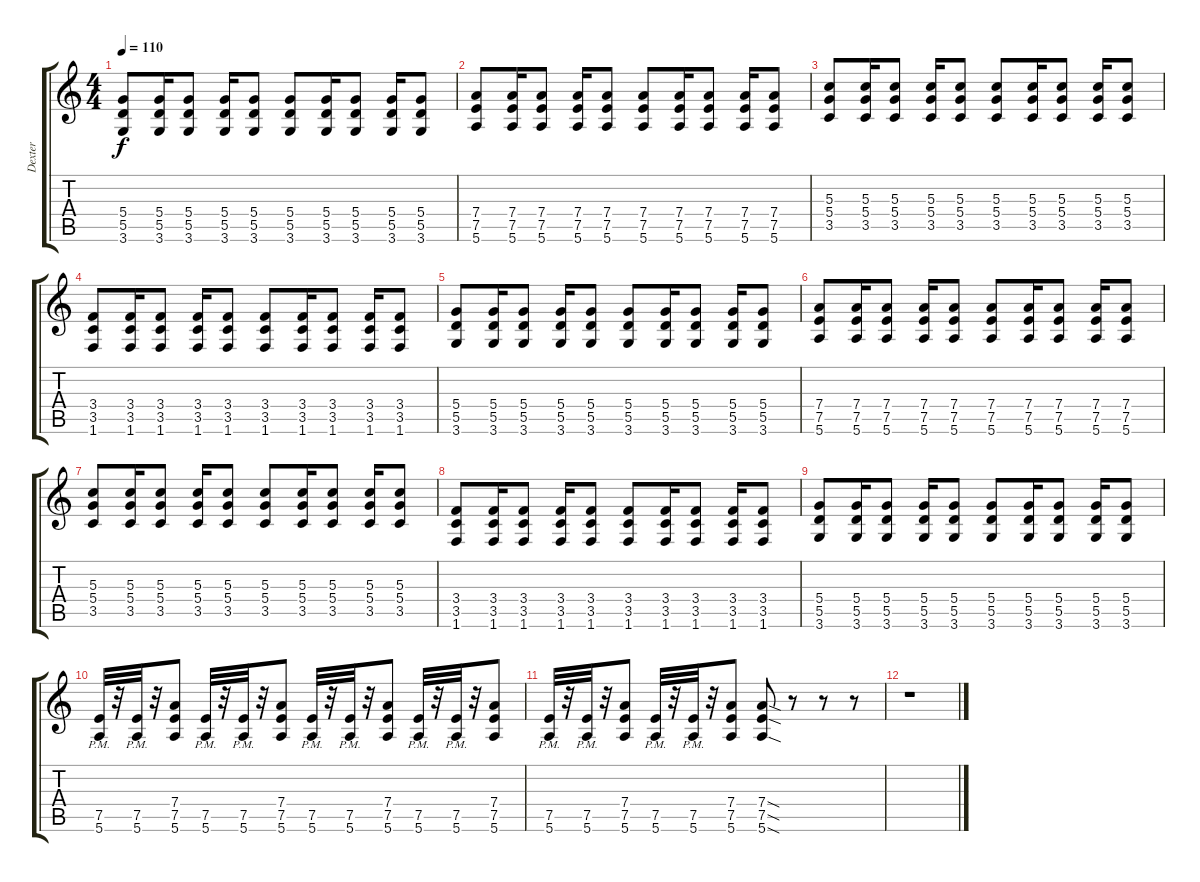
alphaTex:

\track ("Dexter" "Dexter") {instrument distortionguitar}
\staff {score tabs}
\tuning (E4 B3 G3 D3 A2 E2) {hide}
\ts (4 4)
\tempo 110
\clef g2
\ks c
(5.4 5.5 3.6).8{dy f} (5.4 5.5 3.6).16 (5.4 5.5 3.6).8 (5.4 5.5 3.6).16 (5.4 5.5 3.6).8 (5.4 5.5 3.6).8 (5.4 5.5 3.6).16 (5.4 5.5 3.6).8 (5.4 5.5 3.6).16 (5.4 5.5 3.6).8 |
(7.4 7.5 5.6).8 (7.4 7.5 5.6).16 (7.4 7.5 5.6).8 (7.4 7.5 5.6).16 (7.4 7.5 5.6).8 (7.4 7.5 5.6).8 (7.4 7.5 5.6).16 (7.4 7.5 5.6).8 (7.4 7.5 5.6).16 (7.4 7.5 5.6).8 |
(5.3 5.4 3.5).8 (5.3 5.4 3.5).16 (5.3 5.4 3.5).8 (5.3 5.4 3.5).16 (5.3 5.4 3.5).8 (5.3 5.4 3.5).8 (5.3 5.4 3.5).16 (5.3 5.4 3.5).8 (5.3 5.4 3.5).16 (5.3 5.4 3.5).8 |
(3.4 3.5 1.6).8 (3.4 3.5 1.6).16 (3.4 3.5 1.6).8 (3.4 3.5 1.6).16 (3.4 3.5 1.6).8 (3.4 3.5 1.6).8 (3.4 3.5 1.6).16 (3.4 3.5 1.6).8 (3.4 3.5 1.6).16 (3.4 3.5 1.6).8 |
(5.4 5.5 3.6).8 (5.4 5.5 3.6).16 (5.4 5.5 3.6).8 (5.4 5.5 3.6).16 (5.4 5.5 3.6).8 (5.4 5.5 3.6).8 (5.4 5.5 3.6).16 (5.4 5.5 3.6).8 (5.4 5.5 3.6).16 (5.4 5.5 3.6).8 |
(7.4 7.5 5.6).8 (7.4 7.5 5.6).16 (7.4 7.5 5.6).8 (7.4 7.5 5.6).16 (7.4 7.5 5.6).8 (7.4 7.5 5.6).8 (7.4 7.5 5.6).16 (7.4 7.5 5.6).8 (7.4 7.5 5.6).16 (7.4 7.5 5.6).8 |
(5.3 5.4 3.5).8 (5.3 5.4 3.5).16 (5.3 5.4 3.5).8 (5.3 5.4 3.5).16 (5.3 5.4 3.5).8 (5.3 5.4 3.5).8 (5.3 5.4 3.5).16 (5.3 5.4 3.5).8 (5.3 5.4 3.5).16 (5.3 5.4 3.5).8 |
(3.4 3.5 1.6).8 (3.4 3.5 1.6).16 (3.4 3.5 1.6).8 (3.4 3.5 1.6).16 (3.4 3.5 1.6).8 (3.4 3.5 1.6).8 (3.4 3.5 1.6).16 (3.4 3.5 1.6).8 (3.4 3.5 1.6).16 (3.4 3.5 1.6).8 |
(5.4 5.5 3.6).8 (5.4 5.5 3.6).16 (5.4 5.5 3.6).8 (5.4 5.5 3.6).16 (5.4 5.5 3.6).8 (5.4 5.5 3.6).8 (5.4 5.5 3.6).16 (5.4 5.5 3.6).8 (5.4 5.5 3.6).16 (5.4 5.5 3.6).8 |
(7.5{pm} 5.6{pm}).32 r.32 (7.5{pm} 5.6{pm}).32 r.32 (7.4 7.5 5.6).8 (7.5{pm} 5.6{pm}).32 r.32 (7.5{pm} 5.6{pm}).32 r.32 (7.4 7.5 5.6).8 (7.5{pm} 5.6{pm}).32 r.32 (7.5{pm} 5.6{pm}).32 r.32 (7.4 7.5 5.6).8 (7.5{pm} 5.6{pm}).32 r.32 (7.5{pm} 5.6{pm}).32 r.32 (7.4 7.5 5.6).8 |
(7.5{pm} 5.6{pm}).32 r.32 (7.5{pm} 5.6{pm}).32 r.32 (7.4 7.5 5.6).8 (7.5{pm} 5.6{pm}).32 r.32 (7.5{pm} 5.6{pm}).32 r.32 (7.4 7.5 5.6).8 (7.4{sod} 7.5{sod} 5.6{sod}).8 r.8 r.8 r.8 |
r.1
